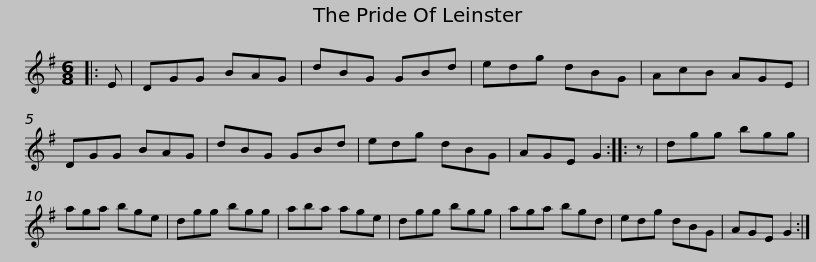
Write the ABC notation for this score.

X:1
L:1/8
M:6/8
I:linebreak $
K:G
V:1 treble
V:1
|: E | DGG BAG | dBG GBd | edg dBG | AcB AGE | %5
 DGG BAG | dBG GBd | edg dBG |$ AGE G2 :: z | %10
 dgg bgg | aga bge | dgg bgg | aba age | dgg bgg |$ %15
 aga bgd | edg dBG | AGE G2 :| %18
